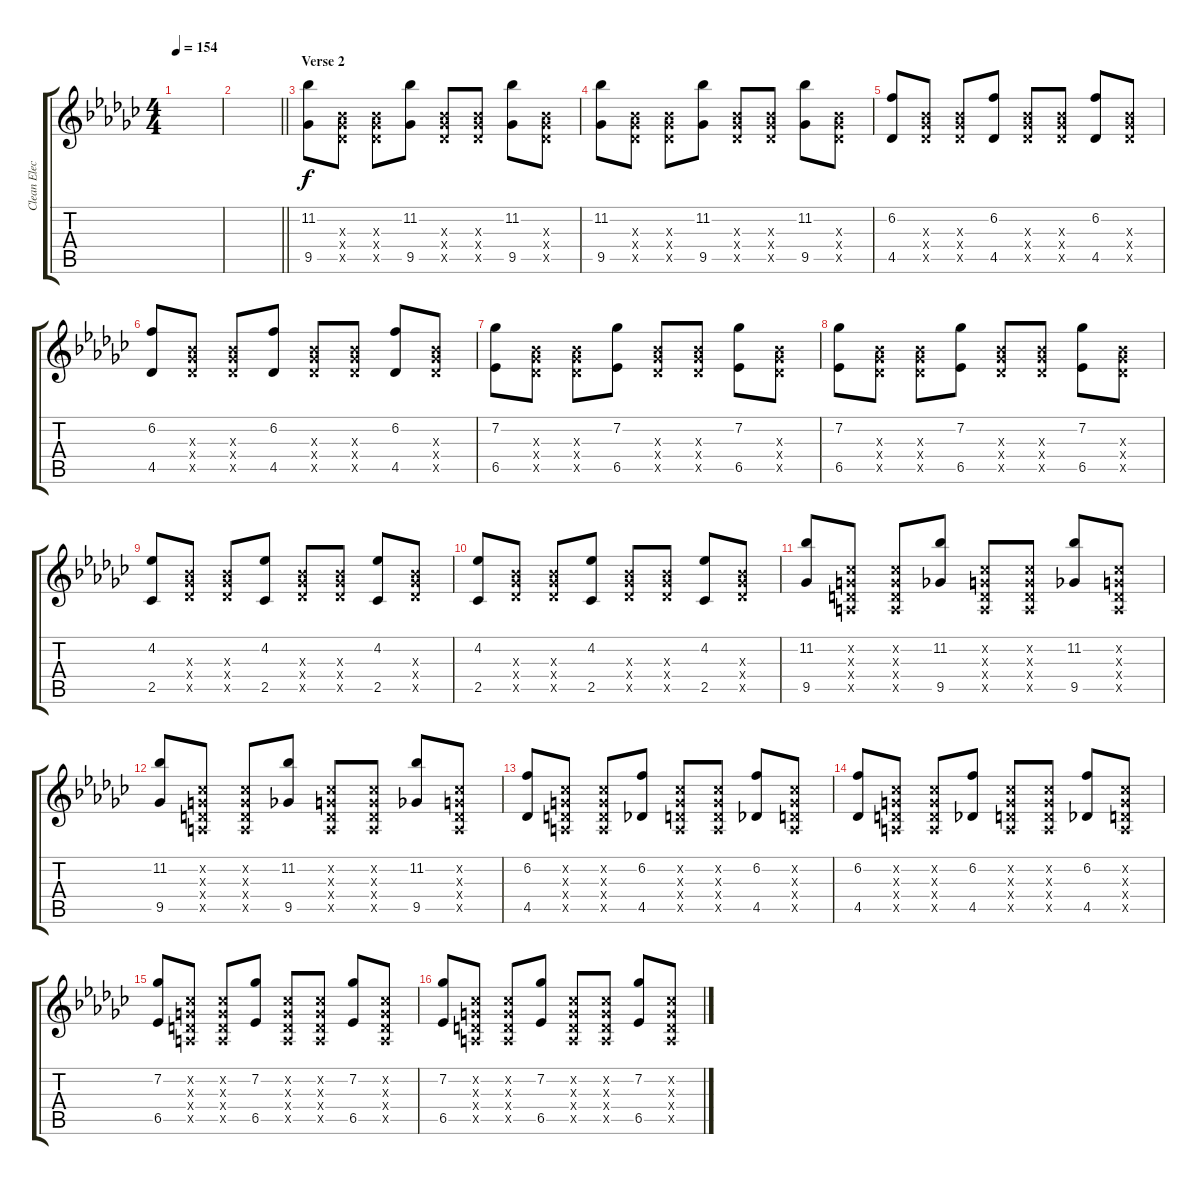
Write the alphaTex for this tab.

\track ("Clean Electric" "Clean Elec") {instrument electricguitarclean}
\staff {score tabs}
\tuning (E4 B3 G3 D3 A2 E2) {hide}
\ts (4 4)
\tempo 154
\clef g2
\ks gb
|
\barLineRight lightlight
|
\section ("" "Verse 2")
(11.2 9.5).8 (3.3{x} 4.4{x} 4.5{x}).8 (3.3{x} 4.4{x} 4.5{x}).8 (11.2 9.5).8 (3.3{x} 4.4{x} 4.5{x}).8 (3.3{x} 4.4{x} 4.5{x}).8 (11.2 9.5).8 (3.3{x} 4.4{x} 4.5{x}).8 |
(11.2 9.5).8 (3.3{x} 4.4{x} 4.5{x}).8 (3.3{x} 4.4{x} 4.5{x}).8 (11.2 9.5).8 (3.3{x} 4.4{x} 4.5{x}).8 (3.3{x} 4.4{x} 4.5{x}).8 (11.2 9.5).8 (3.3{x} 4.4{x} 4.5{x}).8 |
(6.2 4.5).8 (3.3{x} 4.4{x} 4.5{x}).8 (3.3{x} 4.4{x} 4.5{x}).8 (6.2 4.5).8 (3.3{x} 4.4{x} 4.5{x}).8 (3.3{x} 4.4{x} 4.5{x}).8 (6.2 4.5).8 (3.3{x} 4.4{x} 4.5{x}).8 |
(6.2 4.5).8 (3.3{x} 4.4{x} 4.5{x}).8 (3.3{x} 4.4{x} 4.5{x}).8 (6.2 4.5).8 (3.3{x} 4.4{x} 4.5{x}).8 (3.3{x} 4.4{x} 4.5{x}).8 (6.2 4.5).8 (3.3{x} 4.4{x} 4.5{x}).8 |
(7.2 6.5).8 (3.3{x} 4.4{x} 4.5{x}).8 (3.3{x} 4.4{x} 4.5{x}).8 (7.2 6.5).8 (3.3{x} 4.4{x} 4.5{x}).8 (3.3{x} 4.4{x} 4.5{x}).8 (7.2 6.5).8 (3.3{x} 4.4{x} 4.5{x}).8 |
(7.2 6.5).8 (3.3{x} 4.4{x} 4.5{x}).8 (3.3{x} 4.4{x} 4.5{x}).8 (7.2 6.5).8 (3.3{x} 4.4{x} 4.5{x}).8 (3.3{x} 4.4{x} 4.5{x}).8 (7.2 6.5).8 (3.3{x} 4.4{x} 4.5{x}).8 |
(4.2 2.5).8 (3.3{x} 4.4{x} 4.5{x}).8 (3.3{x} 4.4{x} 4.5{x}).8 (4.2 2.5).8 (3.3{x} 4.4{x} 4.5{x}).8 (3.3{x} 4.4{x} 4.5{x}).8 (4.2 2.5).8 (3.3{x} 4.4{x} 4.5{x}).8 |
(4.2 2.5).8 (3.3{x} 4.4{x} 4.5{x}).8 (3.3{x} 4.4{x} 4.5{x}).8 (4.2 2.5).8 (3.3{x} 4.4{x} 4.5{x}).8 (3.3{x} 4.4{x} 4.5{x}).8 (4.2 2.5).8 (3.3{x} 4.4{x} 4.5{x}).8 |
(11.2 9.5).8 (0.2{x} 0.3{x} 0.4{x} 0.5{x}).8 (0.2{x} 0.3{x} 0.4{x} 0.5{x}).8 (11.2 9.5).8 (0.2{x} 0.3{x} 0.4{x} 0.5{x}).8 (0.2{x} 0.3{x} 0.4{x} 0.5{x}).8 (11.2 9.5).8 (0.2{x} 0.3{x} 0.4{x} 0.5{x}).8 |
(11.2 9.5).8 (0.2{x} 0.3{x} 0.4{x} 0.5{x}).8 (0.2{x} 0.3{x} 0.4{x} 0.5{x}).8 (11.2 9.5).8 (0.2{x} 0.3{x} 0.4{x} 0.5{x}).8 (0.2{x} 0.3{x} 0.4{x} 0.5{x}).8 (11.2 9.5).8 (0.2{x} 0.3{x} 0.4{x} 0.5{x}).8 |
(6.2 4.5).8 (0.2{x} 0.3{x} 0.4{x} 0.5{x}).8 (0.2{x} 0.3{x} 0.4{x} 0.5{x}).8 (6.2 4.5).8 (0.2{x} 0.3{x} 0.4{x} 0.5{x}).8 (0.2{x} 0.3{x} 0.4{x} 0.5{x}).8 (6.2 4.5).8 (0.2{x} 0.3{x} 0.4{x} 0.5{x}).8 |
(6.2 4.5).8 (0.2{x} 0.3{x} 0.4{x} 0.5{x}).8 (0.2{x} 0.3{x} 0.4{x} 0.5{x}).8 (6.2 4.5).8 (0.2{x} 0.3{x} 0.4{x} 0.5{x}).8 (0.2{x} 0.3{x} 0.4{x} 0.5{x}).8 (6.2 4.5).8 (0.2{x} 0.3{x} 0.4{x} 0.5{x}).8 |
(7.2 6.5).8 (0.2{x} 0.3{x} 0.4{x} 0.5{x}).8 (0.2{x} 0.3{x} 0.4{x} 0.5{x}).8 (7.2 6.5).8 (0.2{x} 0.3{x} 0.4{x} 0.5{x}).8 (0.2{x} 0.3{x} 0.4{x} 0.5{x}).8 (7.2 6.5).8 (0.2{x} 0.3{x} 0.4{x} 0.5{x}).8 |
(7.2 6.5).8 (0.2{x} 0.3{x} 0.4{x} 0.5{x}).8 (0.2{x} 0.3{x} 0.4{x} 0.5{x}).8 (7.2 6.5).8 (0.2{x} 0.3{x} 0.4{x} 0.5{x}).8 (0.2{x} 0.3{x} 0.4{x} 0.5{x}).8 (7.2 6.5).8 (0.2{x} 0.3{x} 0.4{x} 0.5{x}).8
